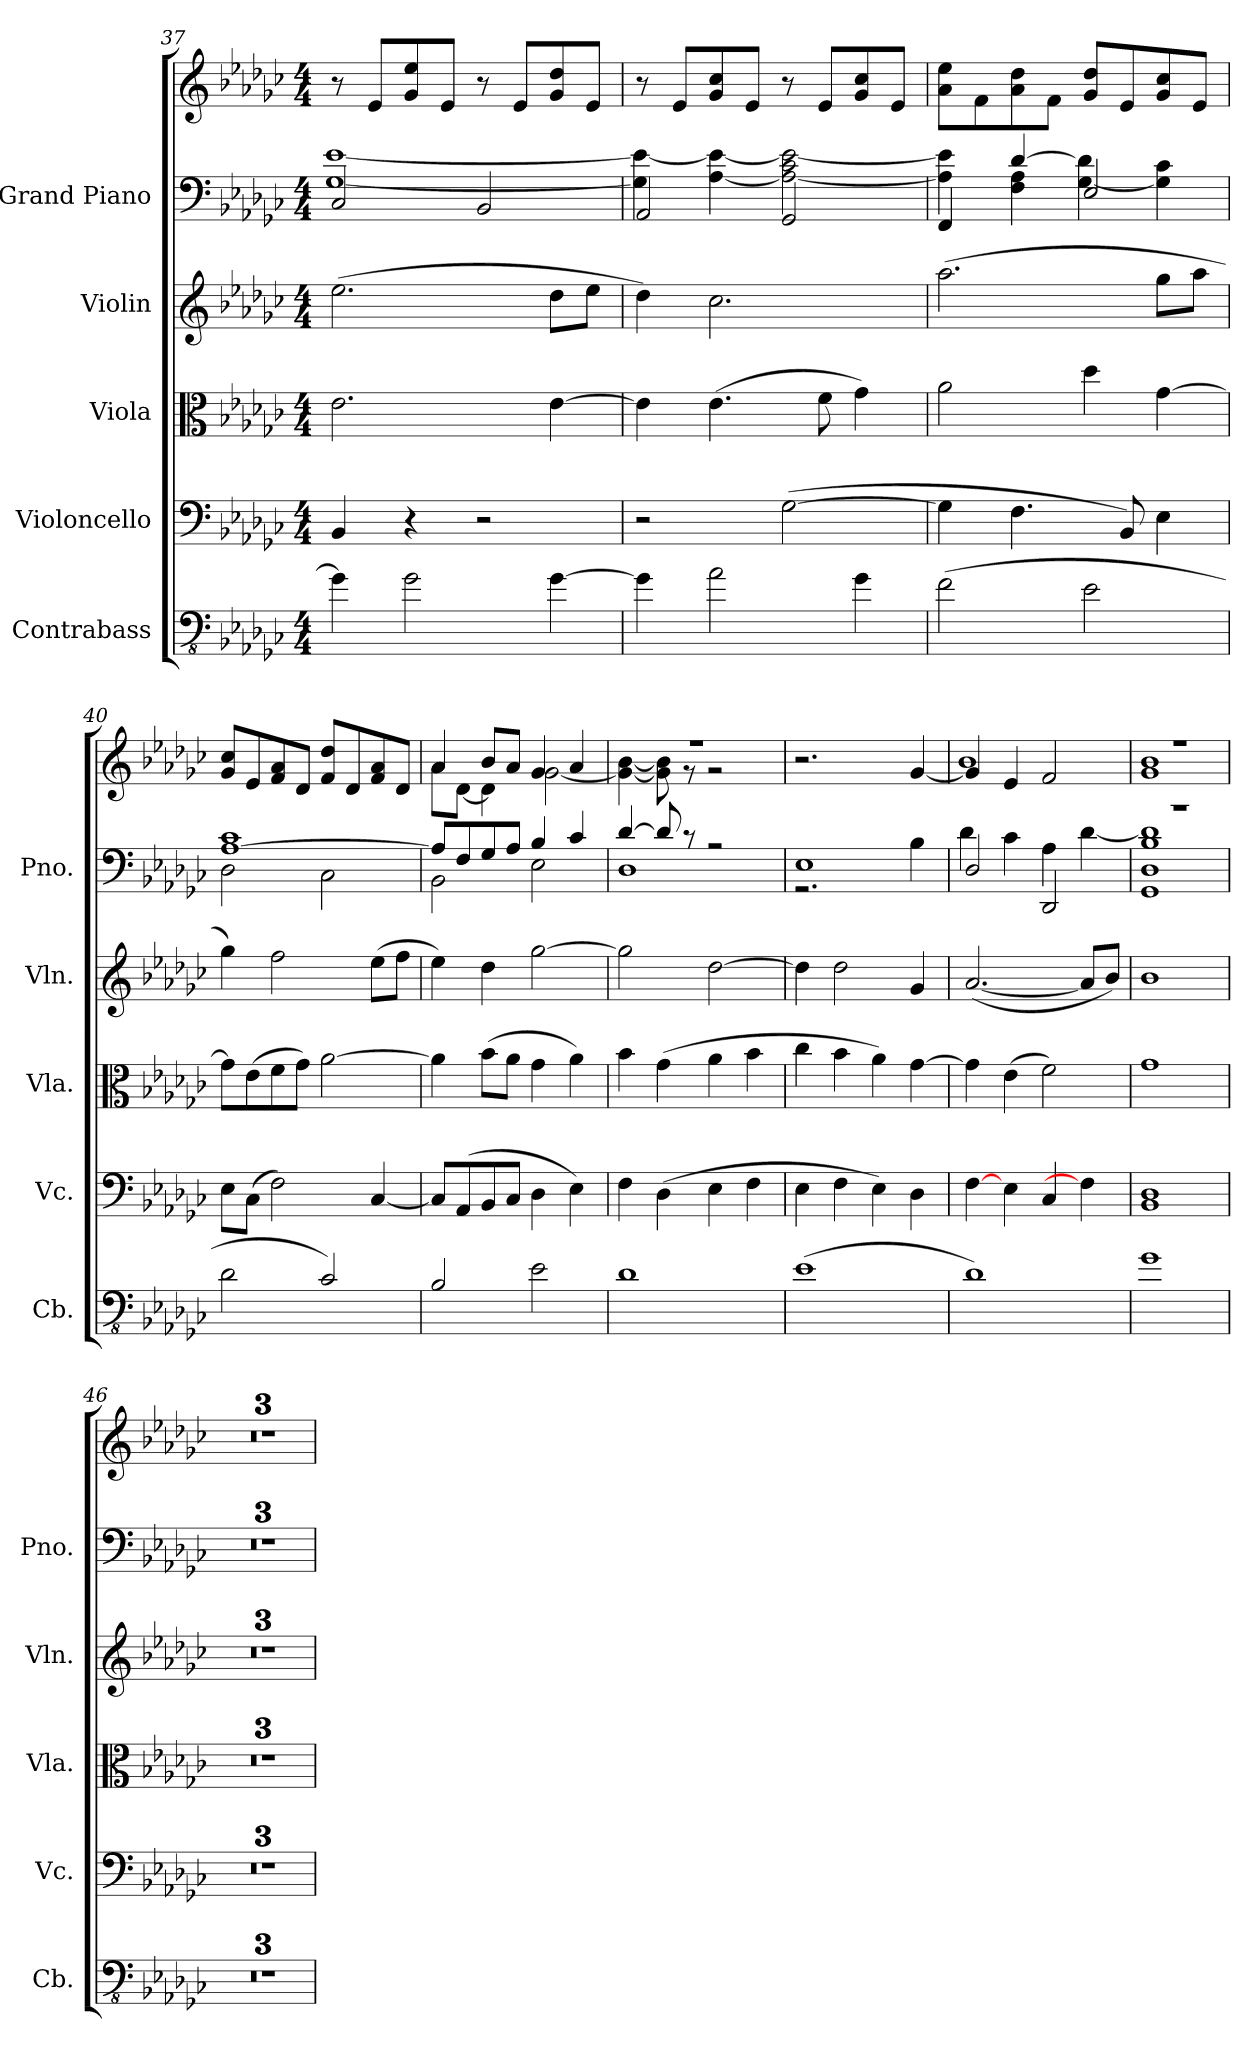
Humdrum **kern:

**kern	**kern	**kern	**kern	**kern	**kern
*part5	*part4	*part3	*part2	*part1	*part1
*staff6	*staff5	*staff4	*staff3	*staff2	*staff1
*I"Contrabass	*I"Violoncello	*I"Viola	*I"Violin	*I"Grand Piano	*
*I'Cb.	*I'Vc.	*I'Vla.	*I'Vln.	*I'Pno.	*
*clefFv4	*clefF4	*clefC3	*clefG2	*clefF4	*clefG2
*ITrd7c12	*	*	*	*	*
*k[b-e-a-d-g-c-]	*k[b-e-a-d-g-c-]	*k[b-e-a-d-g-c-]	*k[b-e-a-d-g-c-]	*k[b-e-a-d-g-c-]	*k[b-e-a-d-g-c-]
*M4/4	*M4/4	*M4/4	*M4/4	*M4/4	*M4/4
=37	=37	=37	=37	=37	=37
*	*	*	*	*^	*
4GG-\]	4BB-/	2.e-\	(2.ee-\	2C-/	[1G- [1e-	8r
.	.	.	.	.	.	8e-/L
2GG-\	4r	.	.	.	.	8g-/ 8ee-/
.	.	.	.	.	.	8e-/J
.	2r	.	.	2BB-/	.	8r
.	.	.	.	.	.	8e-/L
[4GG-\	.	[4e-\	8dd-\L	.	.	8g-/ 8dd-/
.	.	.	8ee-\J	.	.	8e-/J
!!LO:PB:g=z
=38	=38	=38	=38	=38	=38	=38
4GG-\]	2r	4e-\]	4dd-\)	2AA-/	4G-\] 4e-\_	8r
.	.	.	.	.	.	8e-/L
2AA-\	.	(4.e-\	2.cc-\	.	[4A-\ 4e-\_	8g-/ 8cc-/
.	.	.	.	.	.	8e-/J
.	([2G-\	.	.	2GG-/	2A-\_ 2c-\ 2e-\_	8r
.	.	8f\	.	.	.	8e-/L
4GG-\	.	4g-\)	.	.	.	8g-/ 8cc-/
.	.	.	.	.	.	8e-/J
=39	=39	=39	=39	=39	=39	=39
(2FF\	4G-\]	2a-\	(2.aa-\	4FF/	4A-\] 4e-\]	8a-\ 8ee-\L
.	.	.	.	.	.	8f\
.	4.F\	.	.	[4d-/	4F\ 4A-\	8a-\ 8dd-\
.	.	.	.	.	.	8f\J
2EE-\	.	4dd-\	.	2E-/	[4G-\ 4d-\]	8g-/ 8dd-/L
.	8BB-/)	.	.	.	.	8e-/
.	4E-\	[4g-\	8gg-\L	.	4G-\] 4c-\	8g-/ 8cc-/
.	.	.	8aa-\J	.	.	8e-/J
=40	=40	=40	=40	=40	=40	=40
2DD-\	8E-\L	8g-\L]	4gg-\)	[1A- 1c-	2D-\	8g-/ 8cc-/L
.	(8C-\J	(8e-\	.	.	.	8e-/
.	2F\)	8f\	2ff\	.	.	8f/ 8a-/
.	.	8g-\J)	.	.	.	8d-/J
2CC-/)	.	[2a-\	.	.	2C-\	8f/ 8dd-/L
.	.	.	.	.	.	8d-/
.	[4C-/	.	(8ee-\L	.	.	8f/ 8a-/
.	.	.	8ff\J	.	.	8d-/J
=41	=41	=41	=41	=41	=41	=41
*	*	*	*	*	*	*^
2BBB-/	8C-/L]	4a-\]	4ee-\)	8A-/L]	2BB-\	4a-/	8a-\L
.	(8AA-/	.	.	8F/	.	.	[8d-\J
.	8BB-/	(8b-\L	4dd-\	8G-/	.	8b-/L	4d-\]
.	8C-/J	8a-\J	.	8A-/J	.	8a-/J	.
2EE-\	4D-\	4g-\	[2gg-\	4B-/	2E-\	4g-/	[2g-\
.	4E-\)	4a-\)	.	4c-/	.	4a-/	.
!!LO:LB:g=z	!!
=42	=42	=42	=42	=42	=42	=42	=42
1DD-	4F\	4b-\	2gg-\]	[4d-/	1D-	1r	4g-\_ [4b-\
.	(4D-\	(4g-\	.	8d-/]	.	.	8g-\] 8b-\]
.	.	.	.	8r	.	.	8r
.	4E-\	4a-\	[2dd-\	2r	.	.	2r
.	4F\	4b-\	.	.	.	.	.
*	*	*	*	*	*	*v	*v
=43	=43	=43	=43	=43	=43	=43
(1EE-	4E-\	4cc-\	4dd-\]	1E-	2.r	2.r
.	4F\	4b-\	2dd-\	.	.	.
.	4E-\)	4a-\)	.	.	.	.
.	4D-\	[4g-\	4g-/	.	4B-\	[4g-/
=44	=44	=44	=44	=44	=44	=44
*	*	*	*	*	*	*^
1DD-)	[4F\	4g-\]	([2.a-/	2D-/	4d-\	4g-/]	1b-
.	4E-\	(4e-\	.	.	4c-\	4e-/	.
.	4C-/	2f\)	.	2DD-/	4A-\	2f/	.
.	4F\]	.	8a-/L]	.	[4d-\	.	.
.	.	.	8b-/J)	.	.	.	.
=45	=45	=45	=45	=45	=45	=45	=45
1GG-	1BB- 1D-	1g-	1b-	1r	1GG- 1D- 1B- 1d-]	1r	1g- 1b-
*	*	*	*	*v	*v	*	*
*	*	*	*	*	*v	*v
=46	=46	=46	=46	=46	=46
1r	1r	1r	1r	1r	1r
=47	=47	=47	=47	=47	=47
1r	1r	1r	1r	1r	1r
=48	=48	=48	=48	=48	=48
1r	1r	1r	1r	1r	1r
=	=	=	=	=	=
*-	*-	*-	*-	*-	*-
